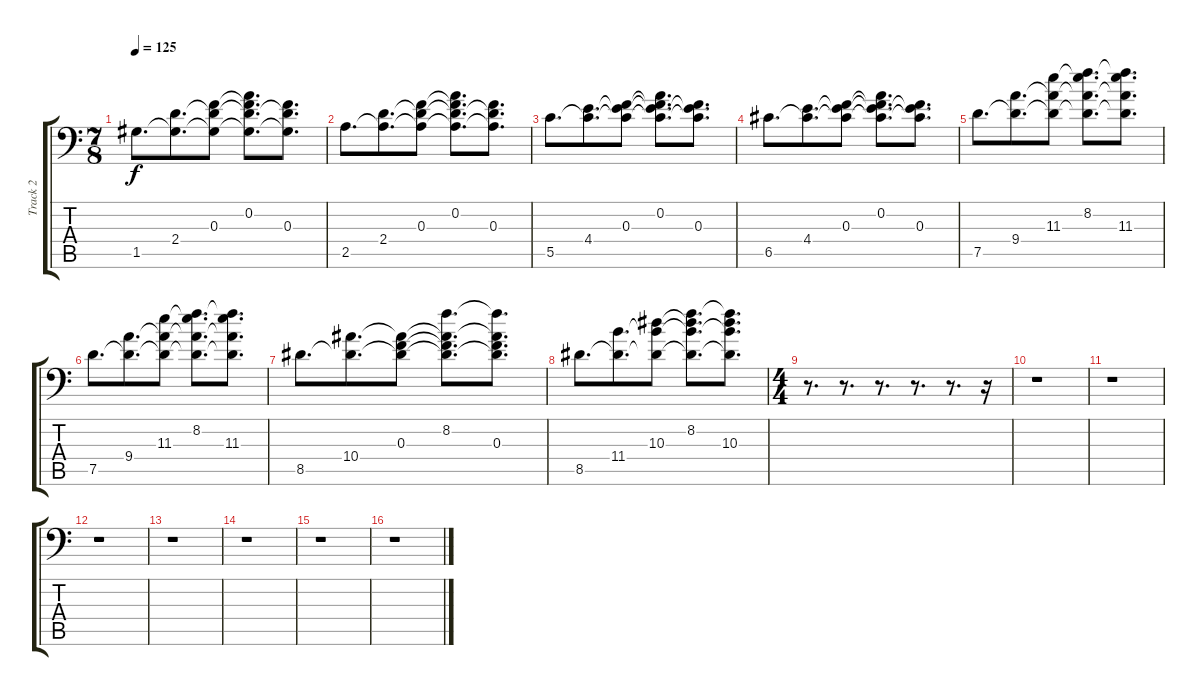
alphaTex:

\track ("Track 2" "Track 2") {instrument electricguitarclean}
\staff {score tabs}
\tuning (D4 A3 F3 C3 G2 G1) {hide}
\ts (7 8)
\tempo 125
\clef f4
\ks c
1.5.8{d dy f} (2.4 1.5{t}).8{d} (0.3 2.4{t} 1.5{t}).8 (0.2 0.3{t} 2.4{t} 1.5{t}).8{d} (0.3 2.4{t} 1.5{t}).8{d} |
2.5.8{d} (2.4 2.5{t}).8{d} (0.3 2.4{t} 2.5{t}).8 (0.2 0.3{t} 2.4{t} 2.5{t}).8{d} (0.3 2.4{t} 2.5{t}).8{d} |
5.5.8{d} (4.4 5.5{t}).8{d} (0.3 4.4{t} 5.5{t}).8 (0.2 0.3{t} 4.4{t} 5.5{t}).8{d} (0.3 4.4{t} 5.5{t}).8{d} |
6.5.8{d} (4.4 6.5{t}).8{d} (0.3 4.4{t} 6.5{t}).8 (0.2 0.3{t} 4.4{t} 6.5{t}).8{d} (0.3 4.4{t} 6.5{t}).8{d} |
7.5.8{d} (9.4 7.5{t}).8{d} (11.3 9.4{t} 7.5{t}).8 (8.2 11.3{t} 9.4{t} 7.5{t}).8{d} (8.2{t} 11.3 9.4{t} 7.5{t}).8{d} |
7.5.8{d} (9.4 7.5{t}).8{d} (11.3 9.4{t} 7.5{t}).8 (8.2 11.3{t} 9.4{t} 7.5{t}).8{d} (8.2{t} 11.3 9.4{t} 7.5{t}).8{d} |
8.5.8{d} (10.4 8.5{t}).8{d} (0.3 10.4{t} 8.5{t}).8 (8.2 0.3{t} 10.4{t} 8.5{t}).8{d} (8.2{t} 0.3 10.4{t} 8.5{t}).8{d} |
8.5.8{d} (11.4 8.5{t}).8{d} (10.3 11.4{t} 8.5{t}).8 (8.2 10.3{t} 11.4{t} 8.5{t}).8{d} (8.2{t} 10.3 11.4{t} 8.5{t}).8{d} |
\ts (4 4)
r.8{d} r.8{d} r.8{d} r.8{d} r.8{d} r.16 |
r.1 |
r.1 |
r.1 |
r.1 |
r.1 |
r.1 |
r.1
